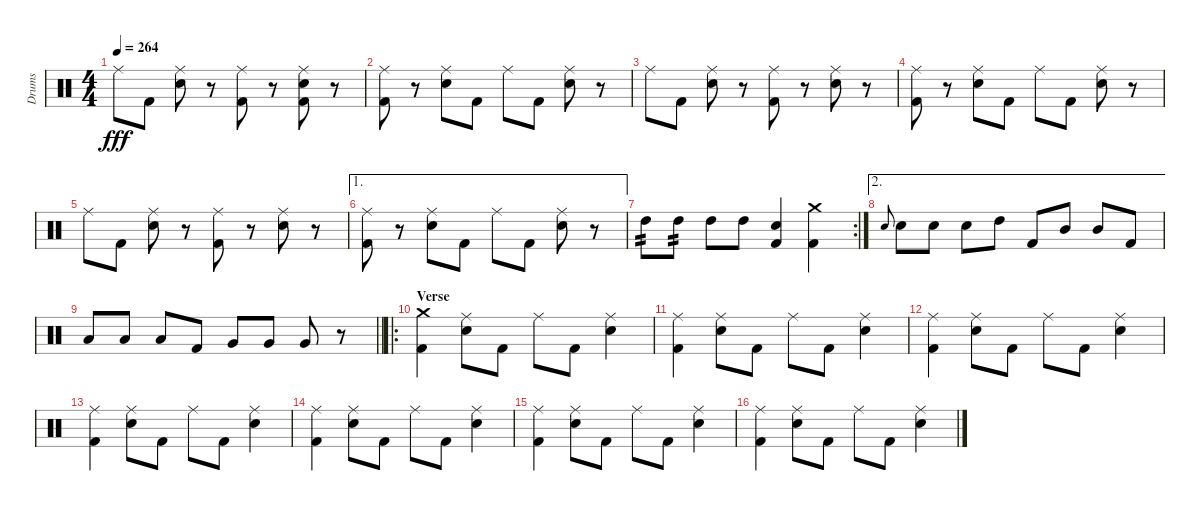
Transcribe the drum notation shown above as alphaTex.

\track ("Drums" "Drums") {instrument percussion}
\staff {score}
\articulation defaults
\ts (4 4)
\tempo 264
\clef neutral
\ks c "Ride (middle)".8{dy fff} "Kick (hit) 2".8
("Ride (middle)" "Snare (hit) 2").8 r.8 ("Ride (middle)" "Kick (hit) 2").8 r.8 ("Ride (middle)" "Snare (hit) 2" "Kick (hit) 2").8 r.8 |
("Ride (middle)" "Kick (hit) 2").8 r.8 ("Ride (middle)" "Snare (hit) 2").8 "Kick (hit) 2".8 "Ride (middle)".8 "Kick (hit) 2".8 ("Ride (middle)" "Snare (hit) 2").8 r.8 |
"Ride (middle)".8 "Kick (hit) 2".8 ("Ride (middle)" "Snare (hit) 2").8 r.8 ("Ride (middle)" "Kick (hit) 2").8 r.8 ("Ride (middle)" "Snare (hit) 2").8 r.8 |
("Ride (middle)" "Kick (hit) 2").8 r.8 ("Ride (middle)" "Snare (hit) 2").8 "Kick (hit) 2".8 "Ride (middle)".8 "Kick (hit) 2".8 ("Ride (middle)" "Snare (hit) 2").8 r.8 |
"Ride (middle)".8 "Kick (hit) 2".8 ("Ride (middle)" "Snare (hit) 2").8 r.8 ("Ride (middle)" "Kick (hit) 2").8 r.8 ("Ride (middle)" "Snare (hit) 2").8 r.8 |
\ae 1
("Ride (middle)" "Kick (hit) 2").8 r.8 ("Ride (middle)" "Snare (hit) 2").8 "Kick (hit) 2".8 "Ride (middle)".8 "Kick (hit) 2".8 ("Ride (middle)" "Snare (hit) 2").8 r.8 |
\rc 2 "High Tom (hit)".8{tp 2} "High Tom (hit)".8{tp 2} "High Tom (hit)".8 "High Tom (hit)".8
("Snare (hit) 2" "Kick (hit) 2").4 ("Crash medium (hit)" "Kick (hit) 2").4 |
\ae 2 "Snare (hit) 2".8{gr onbeat} "Snare (hit) 2".8 "Snare (hit) 2".8 "Snare (hit) 2".8 "High Tom (hit)".8 "Kick (hit) 2".8 "Mid Tom (hit)".8 "Mid Tom (hit)".8 "Kick (hit) 2".8
|
\barLineRight lightlight "Low Tom (hit)".8 "Low Tom (hit)".8 "Low Tom (hit)".8 "Kick (hit) 2".8 "Very Low Tom (hit)".8 "Very Low Tom (hit)".8 "Very Low Tom (hit)".8
r.8 |
\ro
\section ("" "Verse")
("Crash medium (hit)" "Kick (hit) 2").4 ("Ride (middle)" "Snare (hit) 2").8 "Kick (hit) 2".8 "Ride (middle)".8 "Kick (hit) 2".8 ("Ride (middle)" "Snare (hit) 2").4 |
("Ride (middle)" "Kick (hit) 2").4 ("Ride (middle)" "Snare (hit) 2").8 "Kick (hit) 2".8 "Ride (middle)".8 "Kick (hit) 2".8 ("Ride (middle)" "Snare (hit) 2").4 |
("Ride (middle)" "Kick (hit) 2").4 ("Ride (middle)" "Snare (hit) 2").8 "Kick (hit) 2".8 "Ride (middle)".8 "Kick (hit) 2".8 ("Ride (middle)" "Snare (hit) 2").4 |
("Ride (middle)" "Kick (hit) 2").4 ("Ride (middle)" "Snare (hit) 2").8 "Kick (hit) 2".8 "Ride (middle)".8 "Kick (hit) 2".8 ("Ride (middle)" "Snare (hit) 2").4 |
("Ride (middle)" "Kick (hit) 2").4 ("Ride (middle)" "Snare (hit) 2").8 "Kick (hit) 2".8 "Ride (middle)".8 "Kick (hit) 2".8 ("Ride (middle)" "Snare (hit) 2").4 |
("Ride (middle)" "Kick (hit) 2").4 ("Ride (middle)" "Snare (hit) 2").8 "Kick (hit) 2".8 "Ride (middle)".8 "Kick (hit) 2".8 ("Ride (middle)" "Snare (hit) 2").4 |
("Ride (middle)" "Kick (hit) 2").4 ("Ride (middle)" "Snare (hit) 2").8 "Kick (hit) 2".8 "Ride (middle)".8 "Kick (hit) 2".8 ("Ride (middle)" "Snare (hit) 2").4
